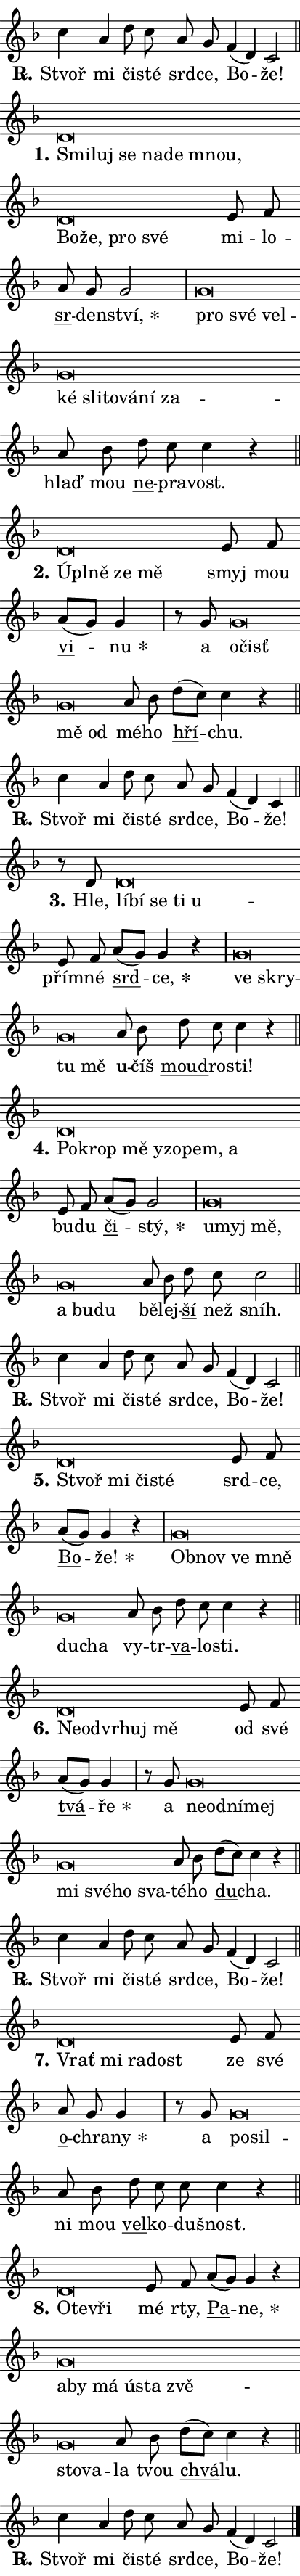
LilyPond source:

\version "2.22.1"
\header { tagline = "" }
\paper {
  indent = 0\cm
  top-margin = 0\cm
  right-margin = 0\cm
  bottom-margin = 0\cm
  left-margin = 0\cm
  paper-width = 7\cm
  page-breaking = #ly:one-page-breaking
  system-system-spacing.basic-distance = #11
  score-system-spacing.basic-distance = #11
  ragged-last = ##f
}


%% Author: Thomas Morley
%% https://lists.gnu.org/archive/html/lilypond-user/2020-05/msg00002.html
#(define (line-position grob)
"Returns position of @var[grob} in current system:
   @code{'start}, if at first time-step
   @code{'end}, if at last time-step
   @code{'middle} otherwise
"
  (let* ((col (ly:item-get-column grob))
         (ln (ly:grob-object col 'left-neighbor))
         (rn (ly:grob-object col 'right-neighbor))
         (col-to-check-left (if (ly:grob? ln) ln col))
         (col-to-check-right (if (ly:grob? rn) rn col))
         (break-dir-left
           (and
             (ly:grob-property col-to-check-left 'non-musical #f)
             (ly:item-break-dir col-to-check-left)))
         (break-dir-right
           (and
             (ly:grob-property col-to-check-right 'non-musical #f)
             (ly:item-break-dir col-to-check-right))))
        (cond ((eqv? 1 break-dir-left) 'start)
              ((eqv? -1 break-dir-right) 'end)
              (else 'middle))))

#(define (tranparent-at-line-position vctor)
  (lambda (grob)
  "Relying on @code{line-position} select the relevant enry from @var{vctor}.
Used to determine transparency,"
    (case (line-position grob)
      ((end) (not (vector-ref vctor 0)))
      ((middle) (not (vector-ref vctor 1)))
      ((start) (not (vector-ref vctor 2))))))

noteHeadBreakVisibility =
#(define-music-function (break-visibility)(vector?)
"Makes @code{NoteHead}s transparent relying on @var{break-visibility}"
#{
  \override NoteHead.transparent =
    #(tranparent-at-line-position break-visibility)
#})

#(define delete-ledgers-for-transparent-note-heads
  (lambda (grob)
    "Reads whether a @code{NoteHead} is transparent.
If so this @code{NoteHead} is removed from @code{'note-heads} from
@var{grob}, which is supposed to be @code{LedgerLineSpanner}.
As a result ledgers are not printed for this @code{NoteHead}"
    (let* ((nhds-array (ly:grob-object grob 'note-heads))
           (nhds-list
             (if (ly:grob-array? nhds-array)
                 (ly:grob-array->list nhds-array)
                 '()))
           ;; Relies on the transparent-property being done before
           ;; Staff.LedgerLineSpanner.after-line-breaking is executed.
           ;; This is fragile ...
           (to-keep
             (remove
               (lambda (nhd)
                 (ly:grob-property nhd 'transparent #f))
               nhds-list)))
      ;; TODO find a better method to iterate over grob-arrays, similiar
      ;; to filter/remove etc for lists
      ;; For now rebuilt from scratch
      (set! (ly:grob-object grob 'note-heads)  '())
      (for-each
        (lambda (nhd)
          (ly:pointer-group-interface::add-grob grob 'note-heads nhd))
        to-keep))))

hideNotes = {
  \noteHeadBreakVisibility #begin-of-line-visible
}
unHideNotes = {
  \noteHeadBreakVisibility #all-visible
}

% work-around for resetting accidentals
% https://lilypond.org/doc/v2.23/Documentation/notation/displaying-rhythms#unmetered-music
cadenzaMeasure = {
  \cadenzaOff
  \partial 1024 s1024
  \cadenzaOn
}

#(define-markup-command (accent layout props text) (markup?)
  "Underline accented syllable"
  (interpret-markup layout props
    #{\markup \override #'(offset . 4.3) \underline { #text }#}))

responsum = \markup \concat {
  "R" \hspace #-1.05 \path #0.1 #'((moveto 0 0.07) (lineto 0.9 0.8)) \hspace #0.05 "."
}

\layout {
    \context {
        \Staff
        \remove "Time_signature_engraver"
        \override LedgerLineSpanner.after-line-breaking = #delete-ledgers-for-transparent-note-heads
    }
    \context {
        \Voice {
            \override NoteHead.output-attributes = #'((class . "notehead"))
            \override Hairpin.height = #0.55
        }
    }
    \context {
        \Lyrics {
            \override StanzaNumber.output-attributes = #'((class . "stanzanumber"))
            \override LyricSpace.minimum-distance = #0.9
            \override LyricText.font-name = #"TeX Gyre Schola"
            \override LyricText.font-size = 1
            \override StanzaNumber.font-name = #"TeX Gyre Schola Bold"
            \override StanzaNumber.font-size = 1
        }
    }
}

% magnetic-lyrics.ily
%
%   written by
%     Jean Abou Samra <jean@abou-samra.fr>
%     Werner Lemberg <wl@gnu.org>
%
%   adapted by
%     Jiri Hon <jiri.hon@gmail.com>
%
% Version 2022-Apr-15

% https://www.mail-archive.com/lilypond-user@gnu.org/msg149350.html

#(define (Left_hyphen_pointer_engraver context)
   "Collect syllable-hyphen-syllable occurrences in lyrics and store
them in properties.  This engraver only looks to the left.  For
example, if the lyrics input is @code{foo -- bar}, it does the
following.

@itemize @bullet
@item
Set the @code{text} property of the @code{LyricHyphen} grob between
@q{foo} and @q{bar} to @code{foo}.

@item
Set the @code{left-hyphen} property of the @code{LyricText} grob with
text @q{foo} to the @code{LyricHyphen} grob between @q{foo} and
@q{bar}.
@end itemize

Use this auxiliary engraver in combination with the
@code{lyric-@/text::@/apply-@/magnetic-@/offset!} hook."
   (let ((hyphen #f)
         (text #f))
     (make-engraver
      (acknowledgers
       ((lyric-syllable-interface engraver grob source-engraver)
        (set! text grob)))
      (end-acknowledgers
       ((lyric-hyphen-interface engraver grob source-engraver)
        ;(when (not (grob::has-interface grob 'lyric-space-interface))
          (set! hyphen grob)));)
      ((stop-translation-timestep engraver)
       (when (and text hyphen)
         (ly:grob-set-object! text 'left-hyphen hyphen))
       (set! text #f)
       (set! hyphen #f)))))

#(define (lyric-text::apply-magnetic-offset! grob)
   "If the space between two syllables is less than the value in
property @code{LyricText@/.details@/.squash-threshold}, move the right
syllable to the left so that it gets concatenated with the left
syllable.

Use this function as a hook for
@code{LyricText@/.after-@/line-@/breaking} if the
@code{Left_@/hyphen_@/pointer_@/engraver} is active."
   (let ((hyphen (ly:grob-object grob 'left-hyphen #f)))
     (when hyphen
       (let ((left-text (ly:spanner-bound hyphen LEFT)))
         (when (grob::has-interface left-text 'lyric-syllable-interface)
           (let* ((common (ly:grob-common-refpoint grob left-text X))
                  (this-x-ext (ly:grob-extent grob common X))
                  (left-x-ext
                   (begin
                     ;; Trigger magnetism for left-text.
                     (ly:grob-property left-text 'after-line-breaking)
                     (ly:grob-extent left-text common X)))
                  ;; `delta` is the gap width between two syllables.
                  (delta (- (interval-start this-x-ext)
                            (interval-end left-x-ext)))
                  (details (ly:grob-property grob 'details))
                  (threshold (assoc-get 'squash-threshold details 0.2)))
             (when (< delta threshold)
               (let* (;; We have to manipulate the input text so that
                      ;; ligatures crossing syllable boundaries are not
                      ;; disabled.  For languages based on the Latin
                      ;; script this is essentially a beautification.
                      ;; However, for non-Western scripts it can be a
                      ;; necessity.
                      (lt (ly:grob-property left-text 'text))
                      (rt (ly:grob-property grob 'text))
                      (is-space (grob::has-interface hyphen 'lyric-space-interface))
                      (space (if is-space " " ""))
                      (space-markup (grob-interpret-markup grob " "))
                      (space-size (interval-length (ly:stencil-extent space-markup X)))
                      (extra-delta (if is-space space-size 0))
                      ;; Append new syllable.
                      (ltrt-space (if (and (string? lt) (string? rt))
                                (string-append lt space rt)
                                (make-concat-markup (list lt space rt))))
                      ;; Right-align `ltrt` to the right side.
                      (ltrt-space-markup (grob-interpret-markup
                               grob
                               (make-translate-markup
                                (cons (interval-length this-x-ext) 0)
                                (make-right-align-markup ltrt-space)))))
                 (begin
                   ;; Don't print `left-text`.
                   (ly:grob-set-property! left-text 'stencil #f)
                   ;; Set text and stencil (which holds all collected
                   ;; syllables so far) and shift it to the left.
                   (ly:grob-set-property! grob 'text ltrt-space)
                   (ly:grob-set-property! grob 'stencil ltrt-space-markup)
                   (ly:grob-translate-axis! grob (- (- delta extra-delta)) X))))))))))


#(define (lyric-hyphen::displace-bounds-first grob)
   ;; Make very sure this callback isn't triggered too early.
   (let ((left (ly:spanner-bound grob LEFT))
         (right (ly:spanner-bound grob RIGHT)))
     (ly:grob-property left 'after-line-breaking)
     (ly:grob-property right 'after-line-breaking)
     (ly:lyric-hyphen::print grob)))

squashThreshold = #0.4

\layout {
  \context {
    \Lyrics
    \consists #Left_hyphen_pointer_engraver
    \override LyricText.after-line-breaking =
      #lyric-text::apply-magnetic-offset!
    \override LyricHyphen.stencil = #lyric-hyphen::displace-bounds-first
    \override LyricText.details.squash-threshold = \squashThreshold
    \override LyricHyphen.minimum-distance = 0
    \override LyricHyphen.minimum-length = \squashThreshold
  }
}

squash = \override LyricText.details.squash-threshold = 9999
unSquash = \override LyricText.details.squash-threshold = \squashThreshold

left = \override LyricText.self-alignment-X = #LEFT
unLeft = \revert LyricText.self-alignment-X

starOffset = #(lambda (grob) 
                (let ((x_offset (ly:self-alignment-interface::aligned-on-x-parent grob)))
                  (if (= x_offset 0) 0 (+ x_offset 1.2))))

star = #(define-music-function (syllable)(string?)
"Append star separator at the end of a syllable"
#{
  \once \override LyricText.X-offset = #starOffset
  \lyricmode { \markup {
    #syllable
    \override #'((font-name . "TeX Gyre Schola Bold")) \hspace #0.2 \lower #0.65 \larger "*"
  } }
#})

starAccent = #(define-music-function (syllable)(string?)
"Append star separator at the end of a syllable and make accent"
#{
  \once \override LyricText.X-offset = #starOffset
  \lyricmode { \markup {
    \accent #syllable
    \override #'((font-name . "TeX Gyre Schola Bold")) \hspace #0.2 \lower #0.65 \larger "*"
  } }
#})

breath = #(define-music-function (syllable)(string?)
"Append breathing indicator at the end of a syllable"
#{
  \lyricmode { \markup { #syllable "+" } }
#})

optionalBreath = #(define-music-function (syllable)(string?)
"Append optional breathing indicator at the end of a syllable"
#{
  \lyricmode { \markup { #syllable "(+)" } }
#})


\score {
    <<
        \new Voice = "melody" { \cadenzaOn \key f \major \relative { c''4 a d8 c a g \bar "" f4( d) c2 \cadenzaMeasure \bar "||" \break }
\relative { d'\breve*1/16 \hideNotes \breve*1/16 \bar "" \breve*1/16 \bar "" \breve*1/16 \bar "" \breve*1/16 \bar "" \breve*1/16 \bar "" \breve*1/16 \bar "" \breve*1/16 \bar "" \breve*1/16 \breve*1/16 \bar "" \unHideNotes e8 f \bar "" a g g2 \cadenzaMeasure \bar "|" g\breve*1/16 \hideNotes \breve*1/16 \bar "" \breve*1/16 \bar "" \breve*1/16 \bar "" \breve*1/16 \bar "" \breve*1/16 \bar "" \breve*1/16 \bar "" \breve*1/16 \breve*1/16 \bar "" \unHideNotes a8 bes \bar "" d c c4 r \cadenzaMeasure \bar "||" \break }
\relative { d'\breve*1/16 \hideNotes \breve*1/16 \bar "" \breve*1/16 \breve*1/16 \bar "" \unHideNotes e8 f \bar "" a[( g)] g4 \cadenzaMeasure \bar "|" r8 g8 g\breve*1/16 \hideNotes \breve*1/16 \bar "" \breve*1/16 \breve*1/16 \bar "" \unHideNotes a8 bes \bar "" d[( c)] c4 r \cadenzaMeasure \bar "||" \break }
\relative { c''4 a d8 c a g \bar "" f4( d) c4 \cadenzaMeasure \bar "||" \break }
\relative { r8 d'8 d\breve*1/16 \hideNotes \breve*1/16 \bar "" \breve*1/16 \bar "" \breve*1/16 \breve*1/16 \bar "" \unHideNotes e8 f \bar "" a[( g)] g4 r \cadenzaMeasure \bar "|" g\breve*1/16 \hideNotes \breve*1/16 \bar "" \breve*1/16 \breve*1/16 \bar "" \unHideNotes a8 bes \bar "" d c c4 r \cadenzaMeasure \bar "||" \break }
\relative { d'\breve*1/16 \hideNotes \breve*1/16 \bar "" \breve*1/16 \bar "" \breve*1/16 \bar "" \breve*1/16 \bar "" \breve*1/16 \breve*1/16 \bar "" \unHideNotes e8 f \bar "" a[( g)] g2 \cadenzaMeasure \bar "|" g\breve*1/16 \hideNotes \breve*1/16 \bar "" \breve*1/16 \bar "" \breve*1/16 \bar "" \breve*1/16 \breve*1/16 \bar "" \unHideNotes a8 bes \bar "" d c c2 \cadenzaMeasure \bar "||" \break }
\relative { c''4 a d8 c a g \bar "" f4( d) c2 \cadenzaMeasure \bar "||" \break }
\relative { d'\breve*1/16 \hideNotes \breve*1/16 \bar "" \breve*1/16 \breve*1/16 \bar "" \unHideNotes e8 f \bar "" a[( g)] g4 r \cadenzaMeasure \bar "|" g\breve*1/16 \hideNotes \breve*1/16 \bar "" \breve*1/16 \bar "" \breve*1/16 \bar "" \breve*1/16 \breve*1/16 \bar "" \unHideNotes a8 bes \bar "" d c c4 r \cadenzaMeasure \bar "||" \break }
\relative { d'\breve*1/16 \hideNotes \breve*1/16 \bar "" \breve*1/16 \bar "" \breve*1/16 \breve*1/16 \bar "" \unHideNotes e8 f \bar "" a[( g)] g4 \cadenzaMeasure \bar "|" r8 g8 g\breve*1/16 \hideNotes \breve*1/16 \bar "" \breve*1/16 \bar "" \breve*1/16 \bar "" \breve*1/16 \bar "" \breve*1/16 \bar "" \breve*1/16 \breve*1/16 \bar "" \unHideNotes a8 bes \bar "" d[( c)] c4 r \cadenzaMeasure \bar "||" \break }
\relative { c''4 a d8 c a g \bar "" f4( d) c2 \cadenzaMeasure \bar "||" \break }
\relative { d'\breve*1/16 \hideNotes \breve*1/16 \bar "" \breve*1/16 \breve*1/16 \bar "" \unHideNotes e8 f \bar "" a g g4 \cadenzaMeasure \bar "|" r8 g8 g\breve*1/16 \hideNotes \breve*1/16 \bar "" \unHideNotes a8 bes \bar "" d c c c4 r \cadenzaMeasure \bar "||" \break }
\relative { d'\breve*1/16 \hideNotes \breve*1/16 \breve*1/16 \bar "" \unHideNotes e8 f \bar "" a[( g)] g4 r \cadenzaMeasure \bar "|" g\breve*1/16 \hideNotes \breve*1/16 \bar "" \breve*1/16 \bar "" \breve*1/16 \bar "" \breve*1/16 \bar "" \breve*1/16 \bar "" \breve*1/16 \breve*1/16 \bar "" \unHideNotes a8 bes \bar "" d[( c)] c4 r \cadenzaMeasure \bar "||" \break }
\relative { c''4 a d8 c a g \bar "" f4( d) c2 \cadenzaMeasure \bar "||" \break } \bar "|." }
        \new Lyrics \lyricsto "melody" { \lyricmode { \set stanza = \responsum
Stvoř mi či -- sté srd -- ce, Bo -- že!
\set stanza = "1."
\left Smi -- \squash luj se na -- de mnou, Bo -- že, pro své \unLeft \unSquash mi -- lo -- \markup \accent sr -- den -- \star ství, \left pro \squash své vel -- ké sli -- to -- vá -- ní za -- \unLeft \unSquash hlaď mou \markup \accent ne -- pra -- vost.
\set stanza = "2."
\left Úpl -- \squash ně ze mě \unLeft \unSquash smyj mou \markup \accent vi -- \star nu a \left o -- \squash čisť mě od \unLeft \unSquash mé -- ho \markup \accent hří -- chu.
\set stanza = \responsum
Stvoř mi či -- sté srd -- ce, Bo -- že!
\set stanza = "3."
Hle, \left lí -- \squash bí se ti u -- \unLeft \unSquash přím -- né \markup \accent srd -- \star ce, \left ve \squash skry -- tu mě \unLeft \unSquash u -- číš \markup \accent moud -- ro -- sti!
\set stanza = "4."
\left Po -- \squash krop mě y -- zo -- pem, a \unLeft \unSquash bu -- du \markup \accent či -- \star stý, \left u -- \squash myj mě, a bu -- du \unLeft \unSquash bě -- lej -- \markup \accent ší než sníh.
\set stanza = \responsum
Stvoř mi či -- sté srd -- ce, Bo -- že!
\set stanza = "5."
\left Stvoř \squash mi či -- sté \unLeft \unSquash srd -- ce, \markup \accent Bo -- \star že! \left Ob -- \squash nov ve mně du -- cha \unLeft \unSquash vy -- tr -- \markup \accent va -- lo -- sti.
\set stanza = "6."
\left Ne -- \squash od -- vr -- huj mě \unLeft \unSquash od své \markup \accent tvá -- \star ře a \left ne -- \squash od -- ní -- mej mi své -- ho sva -- \unLeft \unSquash té -- ho \markup \accent du -- cha.
\set stanza = \responsum
Stvoř mi či -- sté srd -- ce, Bo -- že!
\set stanza = "7."
\left Vrať \squash mi ra -- dost \unLeft \unSquash ze své \markup \accent o -- chra -- \star ny a \left po -- \squash sil -- \unLeft \unSquash ni mou \markup \accent vel -- ko -- du -- šnost.
\set stanza = "8."
\left O -- \squash te -- vři \unLeft \unSquash mé rty, \markup \accent Pa -- \star ne, \left a -- \squash by má ús -- ta zvě -- sto -- va -- \unLeft \unSquash la tvou \markup \accent chvá -- lu.
\set stanza = \responsum
Stvoř mi či -- sté srd -- ce, Bo -- že! } }
    >>
    \layout {}
}
